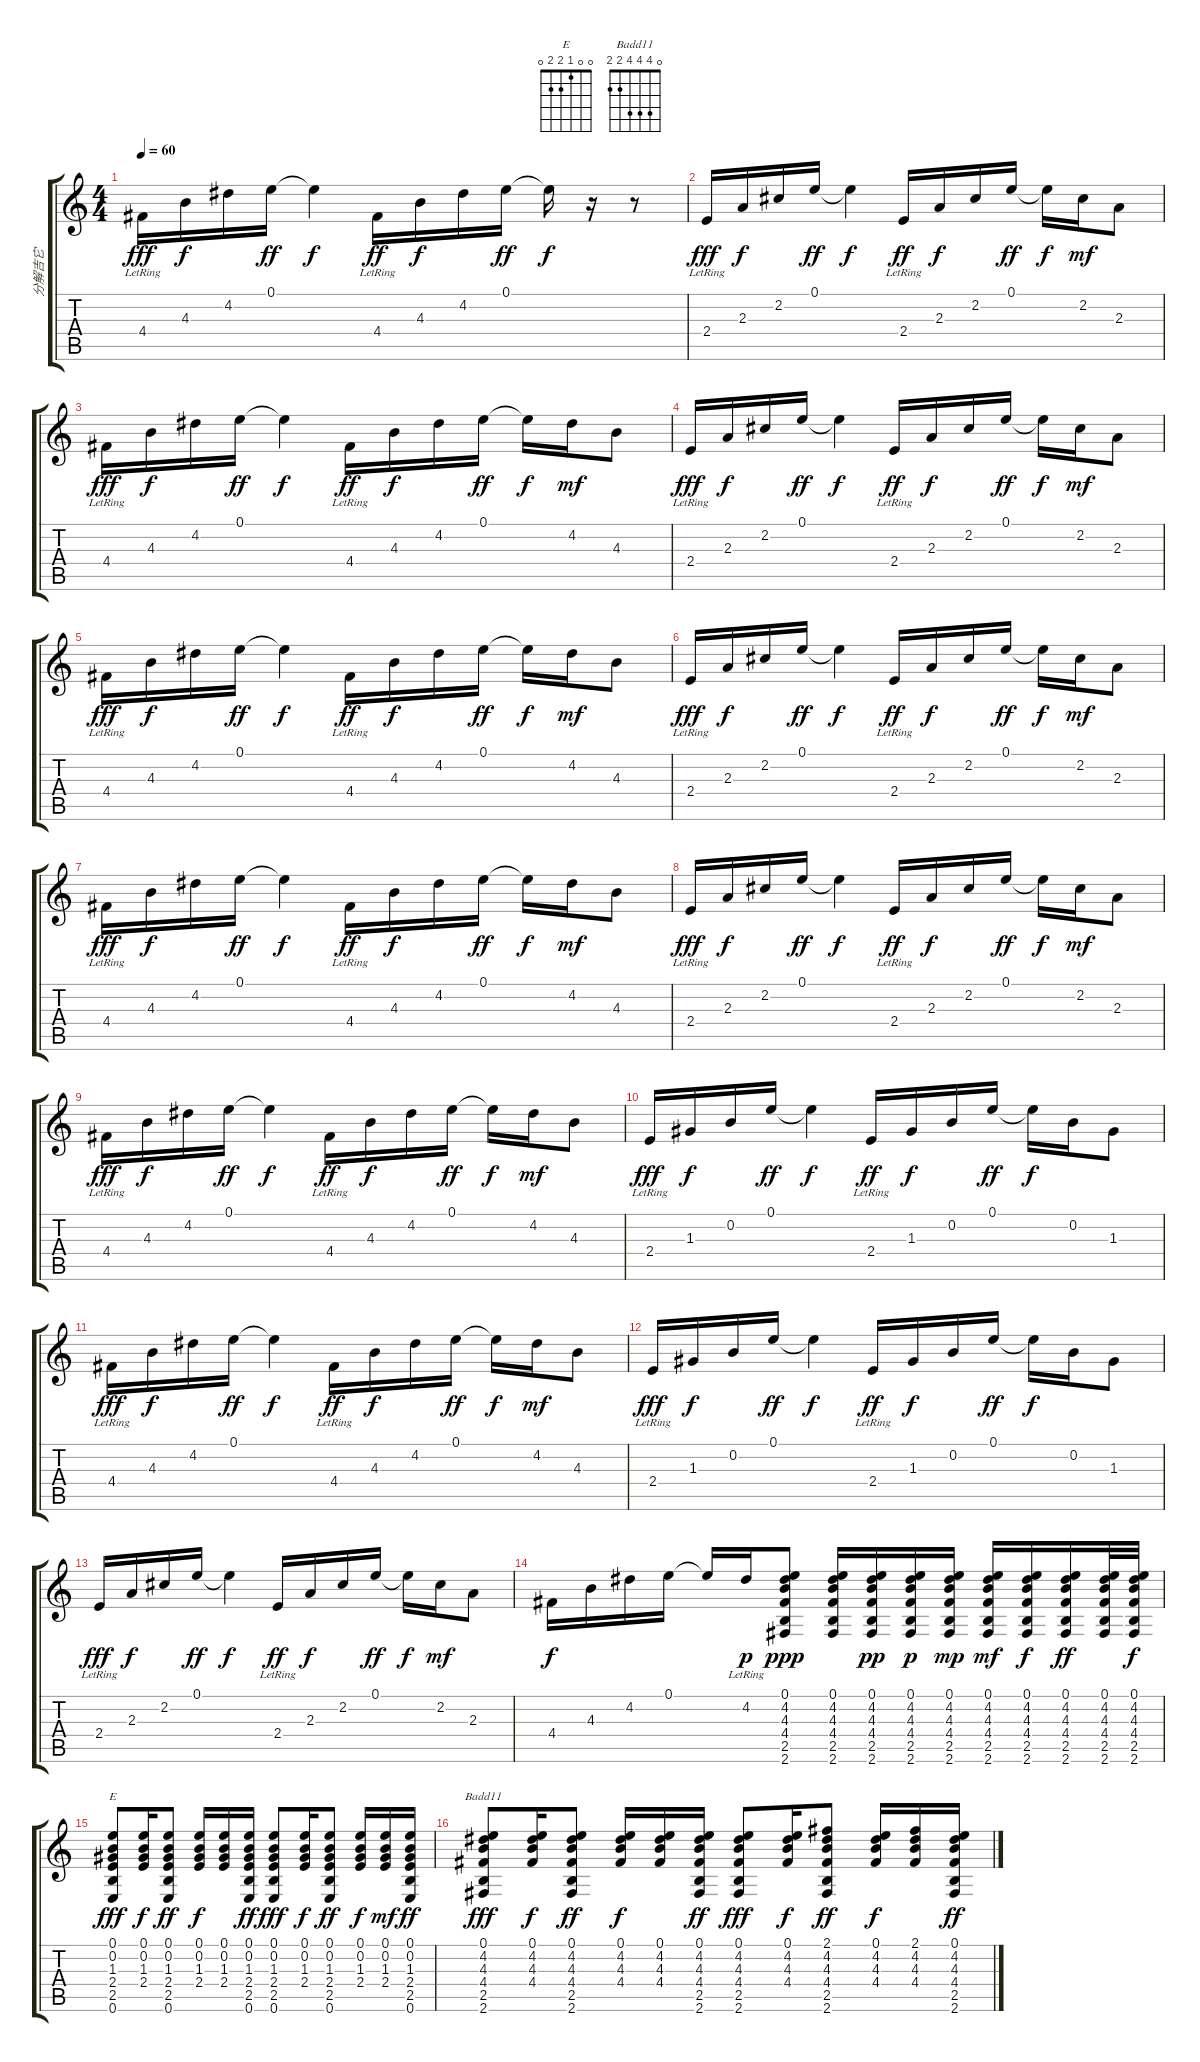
\track ("分解吉它" "分解吉它") {instrument acousticguitarsteel}
\staff {score tabs}
\tuning (E4 B3 G3 D3 A2 E2) {hide}
\chord ("E" 0 0 1 2 2 0)
\chord ("Badd11" 0 4 4 4 2 2)
\ts (4 4)
\tempo 60
\clef g2
\ks c
4.4{lr}.16{dy fff} 4.3.16{dy f} 4.2.16 0.1.16{dy ff} 0.1{t}.4{dy f} 4.4{lr}.16{dy ff} 4.3.16{dy f} 4.2.16 0.1.16{dy ff} 0.1{t}.16{dy f} r.16 r.8 |
2.4{lr}.16{dy fff} 2.3.16{dy f} 2.2.16 0.1.16{dy ff} 0.1{t}.4{dy f} 2.4{lr}.16{dy ff} 2.3.16{dy f} 2.2.16 0.1.16{dy ff} 0.1{t}.16{dy f} 2.2.16{dy mf} 2.3.8 |
4.4{lr}.16{dy fff} 4.3.16{dy f} 4.2.16 0.1.16{dy ff} 0.1{t}.4{dy f} 4.4{lr}.16{dy ff} 4.3.16{dy f} 4.2.16 0.1.16{dy ff} 0.1{t}.16{dy f} 4.2.16{dy mf} 4.3.8 |
2.4{lr}.16{dy fff} 2.3.16{dy f} 2.2.16 0.1.16{dy ff} 0.1{t}.4{dy f} 2.4{lr}.16{dy ff} 2.3.16{dy f} 2.2.16 0.1.16{dy ff} 0.1{t}.16{dy f} 2.2.16{dy mf} 2.3.8 |
4.4{lr}.16{dy fff} 4.3.16{dy f} 4.2.16 0.1.16{dy ff} 0.1{t}.4{dy f} 4.4{lr}.16{dy ff} 4.3.16{dy f} 4.2.16 0.1.16{dy ff} 0.1{t}.16{dy f} 4.2.16{dy mf} 4.3.8 |
2.4{lr}.16{dy fff} 2.3.16{dy f} 2.2.16 0.1.16{dy ff} 0.1{t}.4{dy f} 2.4{lr}.16{dy ff} 2.3.16{dy f} 2.2.16 0.1.16{dy ff} 0.1{t}.16{dy f} 2.2.16{dy mf} 2.3.8 |
4.4{lr}.16{dy fff} 4.3.16{dy f} 4.2.16 0.1.16{dy ff} 0.1{t}.4{dy f} 4.4{lr}.16{dy ff} 4.3.16{dy f} 4.2.16 0.1.16{dy ff} 0.1{t}.16{dy f} 4.2.16{dy mf} 4.3.8 |
2.4{lr}.16{dy fff} 2.3.16{dy f} 2.2.16 0.1.16{dy ff} 0.1{t}.4{dy f} 2.4{lr}.16{dy ff} 2.3.16{dy f} 2.2.16 0.1.16{dy ff} 0.1{t}.16{dy f} 2.2.16{dy mf} 2.3.8 |
4.4{lr}.16{dy fff} 4.3.16{dy f} 4.2.16 0.1.16{dy ff} 0.1{t}.4{dy f} 4.4{lr}.16{dy ff} 4.3.16{dy f} 4.2.16 0.1.16{dy ff} 0.1{t}.16{dy f} 4.2.16{dy mf} 4.3.8 |
2.4{lr}.16{dy fff} 1.3.16{dy f} 0.2.16 0.1.16{dy ff} 0.1{t}.4{dy f} 2.4{lr}.16{dy ff} 1.3.16{dy f} 0.2.16 0.1.16{dy ff} 0.1{t}.16{dy f} 0.2.16 1.3.8 |
4.4{lr}.16{dy fff} 4.3.16{dy f} 4.2.16 0.1.16{dy ff} 0.1{t}.4{dy f} 4.4{lr}.16{dy ff} 4.3.16{dy f} 4.2.16 0.1.16{dy ff} 0.1{t}.16{dy f} 4.2.16{dy mf} 4.3.8 |
2.4{lr}.16{dy fff} 1.3.16{dy f} 0.2.16 0.1.16{dy ff} 0.1{t}.4{dy f} 2.4{lr}.16{dy ff} 1.3.16{dy f} 0.2.16 0.1.16{dy ff} 0.1{t}.16{dy f} 0.2.16 1.3.8 |
2.4{lr}.16{dy fff} 2.3.16{dy f} 2.2.16 0.1.16{dy ff} 0.1{t}.4{dy f} 2.4{lr}.16{dy ff} 2.3.16{dy f} 2.2.16 0.1.16{dy ff} 0.1{t}.16{dy f} 2.2.16{dy mf} 2.3.8 |
4.4.16{dy f} 4.3.16 4.2.16 0.1.16 0.1{t}.16 4.2{lr}.16{dy p} (0.1 4.2 4.3 4.4 2.5 2.6).8{dy ppp} (0.1 4.2 4.3 4.4 2.5 2.6).16 (0.1 4.2 4.3 4.4 2.5 2.6).16{dy pp} (0.1 4.2 4.3 4.4 2.5 2.6).16{dy p} (0.1 4.2 4.3 4.4 2.5 2.6).16{dy mp} (0.1 4.2 4.3 4.4 2.5 2.6).16{dy mf} (0.1 4.2 4.3 4.4 2.5 2.6).16{dy f} (0.1 4.2 4.3 4.4 2.5 2.6).16{dy ff} (0.1 4.2 4.3 4.4 2.5 2.6).32 (0.1 4.2 4.3 4.4 2.5 2.6).32{dy f} |
(0.1 0.2 1.3 2.4 2.5 0.6).8{ch "E" dy fff} (0.1 0.2 1.3 2.4).16{dy f} (0.1 0.2 1.3 2.4 2.5 0.6).8{dy ff} (0.1 0.2 1.3 2.4).16{dy f} (0.1 0.2 1.3 2.4).16 (0.1 0.2 1.3 2.4 2.5 0.6).16{dy ff} (0.1 0.2 1.3 2.4 2.5 0.6).8{dy fff} (0.1 0.2 1.3 2.4).16{dy f} (0.1 0.2 1.3 2.4 2.5 0.6).8{dy ff} (0.1 0.2 1.3 2.4).16{dy f} (0.1 0.2 1.3 2.4).16{dy mf} (0.1 0.2 1.3 2.4 2.5 0.6).16{dy ff} |
(0.1 4.2 4.3 4.4 2.5 2.6).8{ch "Badd11" dy fff} (0.1 4.2 4.3 4.4).16{dy f} (0.1 4.2 4.3 4.4 2.5 2.6).8{dy ff} (0.1 4.2 4.3 4.4).16{dy f} (0.1 4.2 4.3 4.4).16 (0.1 4.2 4.3 4.4 2.5 2.6).16{dy ff} (0.1 4.2 4.3 4.4 2.5 2.6).8{dy fff} (0.1 4.2 4.3 4.4).16{dy f} (2.1 4.2 4.3 4.4 2.5 2.6).8{dy ff} (0.1 4.2 4.3 4.4).16{dy f} (2.1 4.2 4.3 4.4).16 (0.1 4.2 4.3 4.4 2.5 2.6).16{dy ff}
